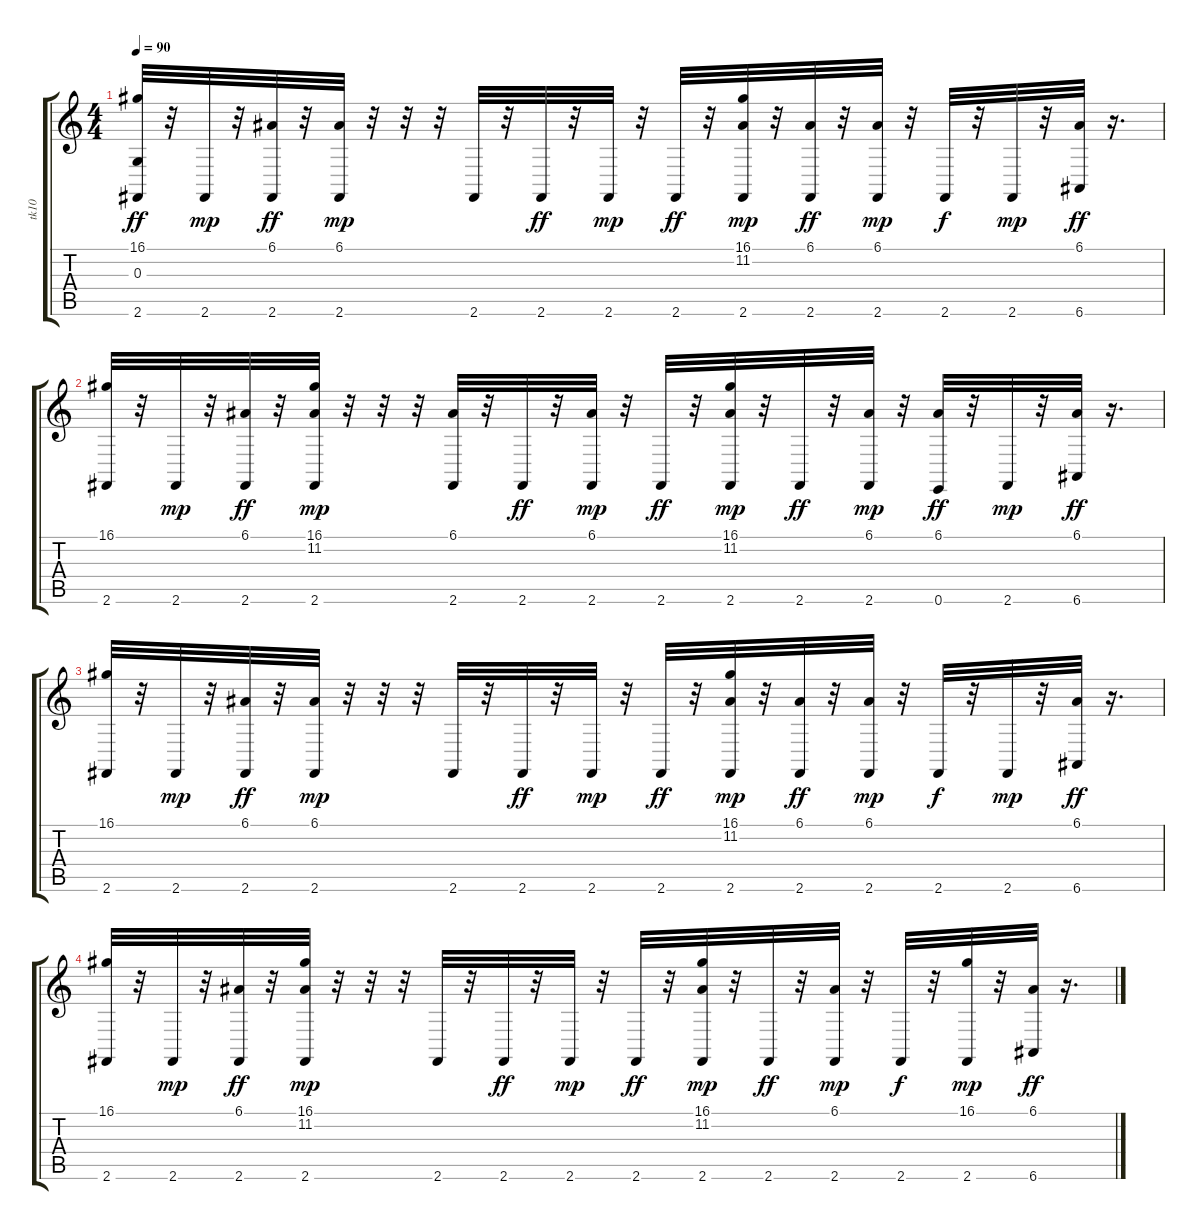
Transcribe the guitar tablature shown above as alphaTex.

\track ("tk10" "tk10") {instrument acousticgrandpiano}
\staff {score tabs}
\tuning (E4 B3 G3 D3 A2 E2) {hide}
\ts (4 4)
\tempo 90
\clef g2
\ks c
(16.1 0.3 2.6).32{dy ff} r.32 2.6.32{dy mp} r.32 (6.1 2.6).32{dy ff} r.32 (6.1 2.6).32{dy mp} r.32 r.32 r.32 2.6.32 r.32 2.6.32{dy ff} r.32 2.6.32{dy mp} r.32 2.6.32{dy ff} r.32 (16.1 11.2 2.6).32{dy mp} r.32 (6.1 2.6).32{dy ff} r.32 (6.1 2.6).32{dy mp} r.32 2.6.32{dy f} r.32 2.6.32{dy mp} r.32 (6.1 6.6).32{dy ff} r.16{d} |
(16.1 2.6).32 r.32 2.6.32{dy mp} r.32 (6.1 2.6).32{dy ff} r.32 (16.1 11.2 2.6).32{dy mp} r.32 r.32 r.32 (6.1 2.6).32 r.32 2.6.32{dy ff} r.32 (6.1 2.6).32{dy mp} r.32 2.6.32{dy ff} r.32 (16.1 11.2 2.6).32{dy mp} r.32 2.6.32{dy ff} r.32 (6.1 2.6).32{dy mp} r.32 (6.1 0.6).32{dy ff} r.32 2.6.32{dy mp} r.32 (6.1 6.6).32{dy ff} r.16{d} |
(16.1 2.6).32 r.32 2.6.32{dy mp} r.32 (6.1 2.6).32{dy ff} r.32 (6.1 2.6).32{dy mp} r.32 r.32 r.32 2.6.32 r.32 2.6.32{dy ff} r.32 2.6.32{dy mp} r.32 2.6.32{dy ff} r.32 (16.1 11.2 2.6).32{dy mp} r.32 (6.1 2.6).32{dy ff} r.32 (6.1 2.6).32{dy mp} r.32 2.6.32{dy f} r.32 2.6.32{dy mp} r.32 (6.1 6.6).32{dy ff} r.16{d} |
(16.1 2.6).32 r.32 2.6.32{dy mp} r.32 (6.1 2.6).32{dy ff} r.32 (16.1 11.2 2.6).32{dy mp} r.32 r.32 r.32 2.6.32 r.32 2.6.32{dy ff} r.32 2.6.32{dy mp} r.32 2.6.32{dy ff} r.32 (16.1 11.2 2.6).32{dy mp} r.32 2.6.32{dy ff} r.32 (6.1 2.6).32{dy mp} r.32 2.6.32{dy f} r.32 (16.1 2.6).32{dy mp} r.32 (6.1 6.6).32{dy ff} r.16{d}
